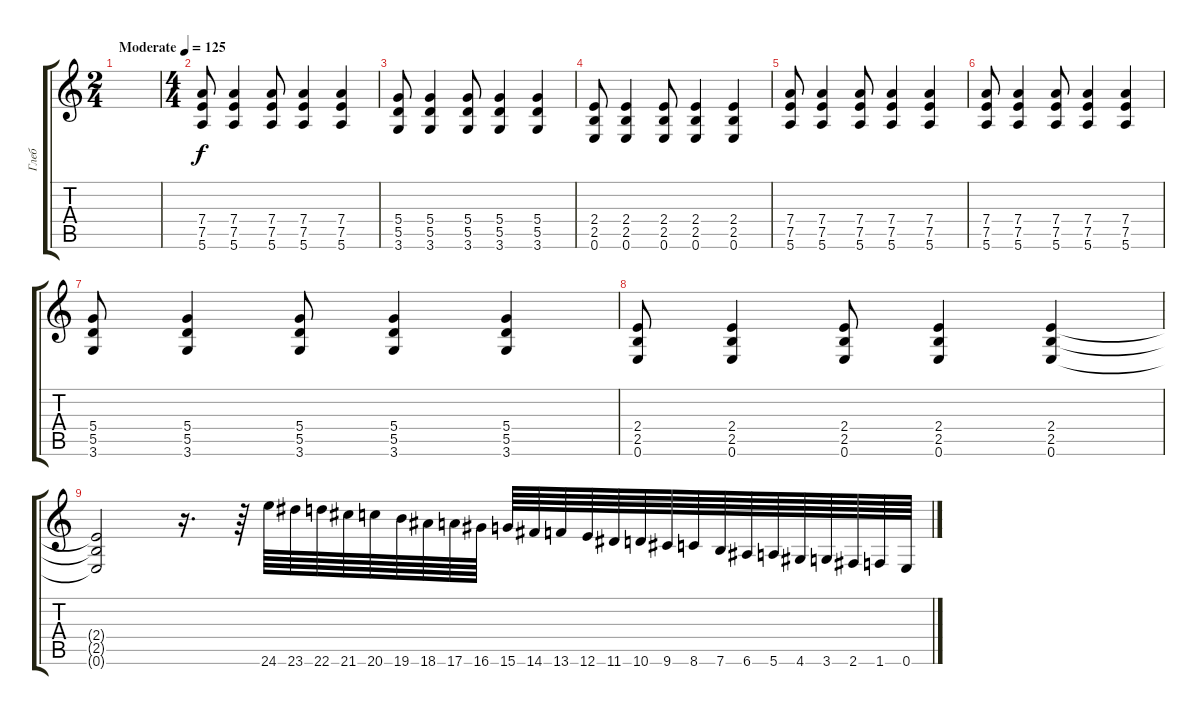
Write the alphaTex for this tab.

\track ("Глеб" "Глеб") {instrument distortionguitar}
\staff {score tabs}
\tuning (E4 B3 G3 D3 A2 E2) {hide}
\ts (2 4)
\tempo (125 "Moderate")
\clef g2
\ks c
|
\ts (4 4)
(7.4 7.5 5.6).8 (7.4 7.5 5.6).4 (7.4 7.5 5.6).8 (7.4 7.5 5.6).4 (7.4 7.5 5.6).4 |
(5.4 5.5 3.6).8 (5.4 5.5 3.6).4 (5.4 5.5 3.6).8 (5.4 5.5 3.6).4 (5.4 5.5 3.6).4 |
(2.4 2.5 0.6).8 (2.4 2.5 0.6).4 (2.4 2.5 0.6).8 (2.4 2.5 0.6).4 (2.4 2.5 0.6).4 |
(7.4 7.5 5.6).8 (7.4 7.5 5.6).4 (7.4 7.5 5.6).8 (7.4 7.5 5.6).4 (7.4 7.5 5.6).4 |
(7.4 7.5 5.6).8 (7.4 7.5 5.6).4 (7.4 7.5 5.6).8 (7.4 7.5 5.6).4 (7.4 7.5 5.6).4 |
(5.4 5.5 3.6).8 (5.4 5.5 3.6).4 (5.4 5.5 3.6).8 (5.4 5.5 3.6).4 (5.4 5.5 3.6).4 |
(2.4 2.5 0.6).8 (2.4 2.5 0.6).4 (2.4 2.5 0.6).8 (2.4 2.5 0.6).4 (2.4 2.5 0.6).4 |
(2.4{t} 2.5{t} 0.6{t}).2 r.16{d} r.64 24.6.64 23.6.64 22.6.64 21.6.64 20.6.64 19.6.64 18.6.64 17.6.64 16.6.64 15.6.64 14.6.64 13.6.64 12.6.64 11.6.64 10.6.64 9.6.64 8.6.64 7.6.64 6.6.64 5.6.64 4.6.64 3.6.64 2.6.64 1.6.64 0.6.64
